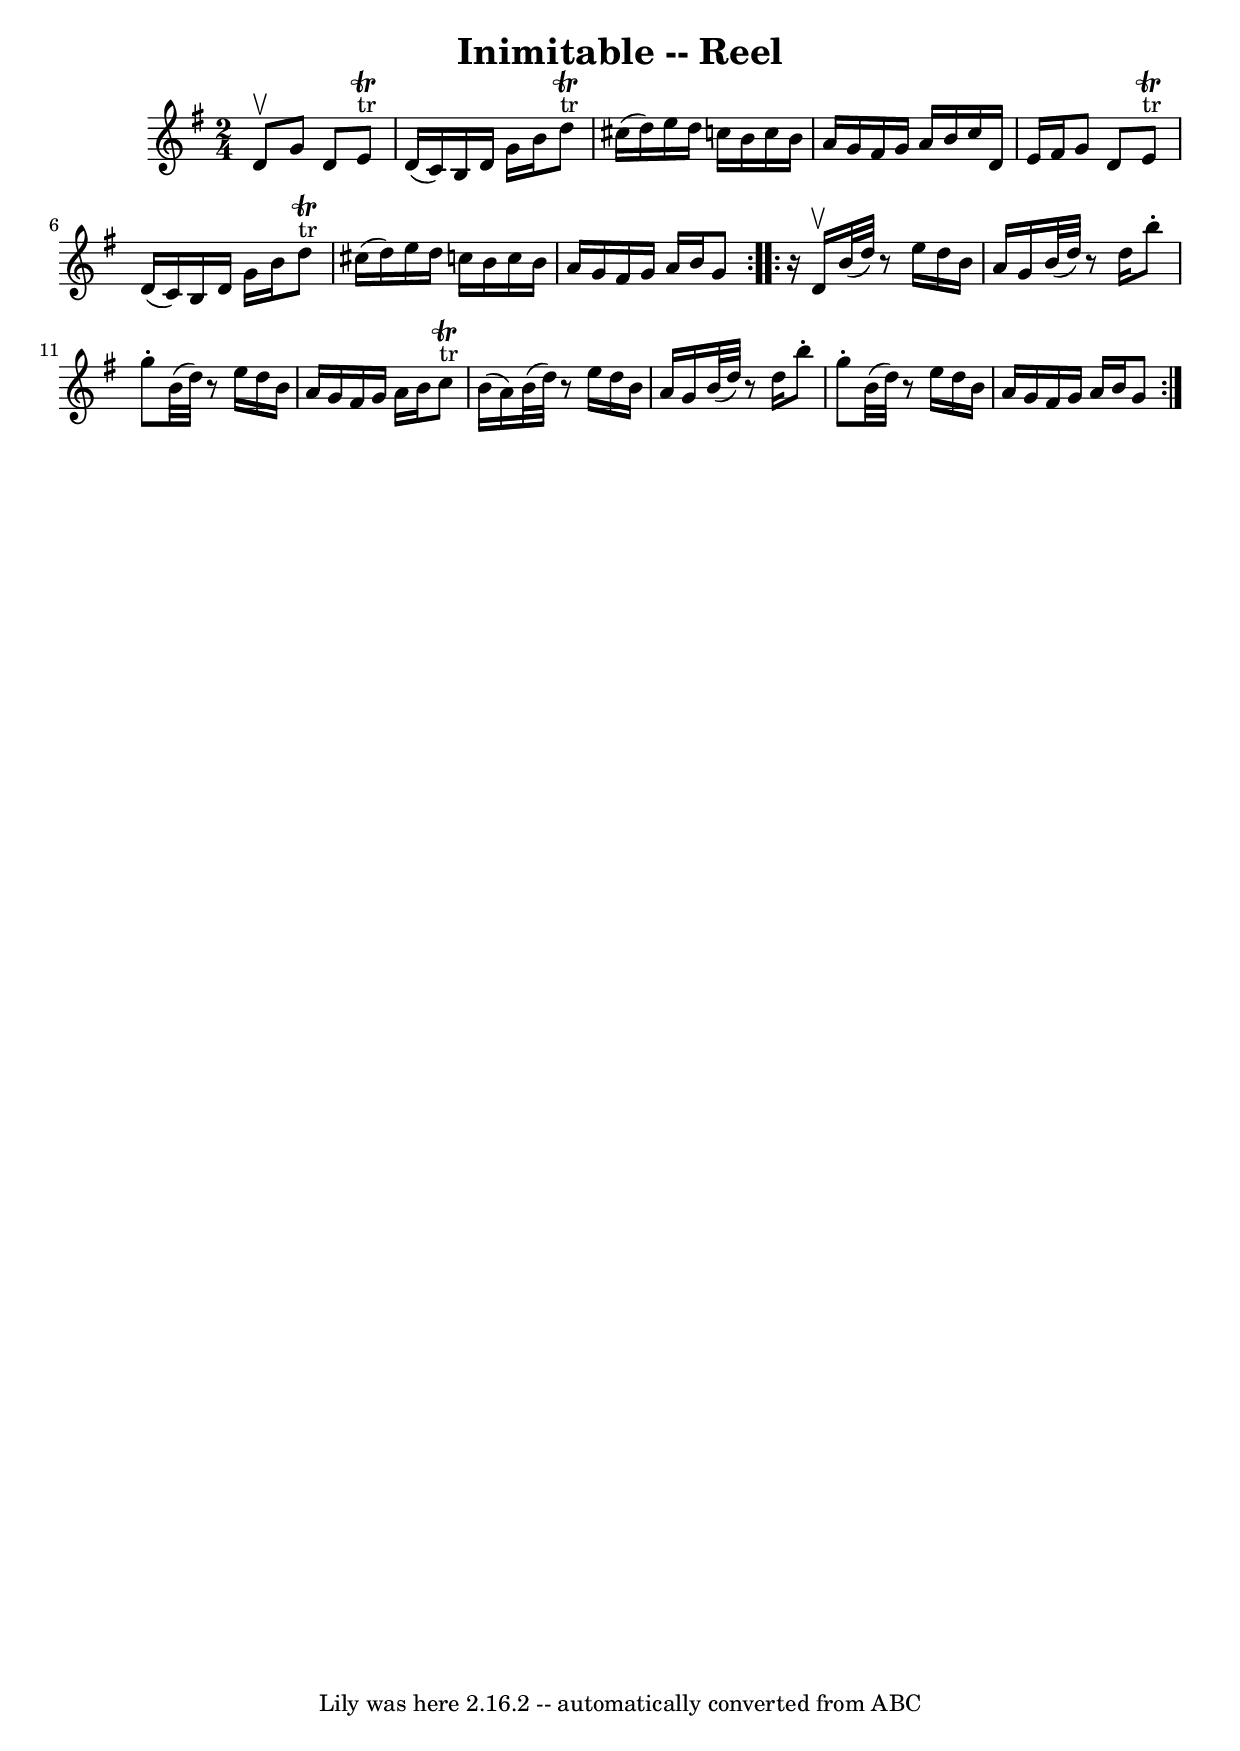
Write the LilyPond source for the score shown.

\version "2.16.2"
\include "Mammoth.ily"
\header {
  %% book = "Ryan's Mammoth Collection"
  crossRefNumber = "1"
  footnotes = "\\\\274"
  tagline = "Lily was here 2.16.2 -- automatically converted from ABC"
  title = "Inimitable -- Reel"

}
voicedefault =  {



  \repeat volta 2 {

    \time 2/4 
    \key g \major
    d'8^\upbow |
    g'8 d'8 e'8^"tr"^\trill d'16 (c'16)   |
    b16 d'16 g'16 b'16      
    d''8^"tr"^\trill cis''16 (d''16)   |
    e''16 d''16 c''!16 
    b'16 c''16 b'16 a'16 g'16    |
    fis'16 g'16 a'16   
    b'16 c''16 d'16 e'16 fis'16    |
    g'8 d'8 e'8^"tr"^\trill d'16 (c'16)   |
    b16 d'16 g'16 b'16      
    d''8^"tr"^\trill cis''16 (d''16)   |
    e''16 d''16 c''!16 
    b'16 c''16 b'16 a'16 g'16    |
    fis'16 g'16 a'16   
    b'16 g'8  
  }     
  \repeat volta 2 {
    r16 d'16^\upbow |
    b'32 (
    d''32)   r8 e''16 d''16 b'16 a'16 g'16    |
    b'32 (
    d''32)   r8 d''16 b''8-. g''8-.   |
    b'32 (d''32)   
    r8 e''16 d''16 b'16 a'16 g'16    |
    fis'16 g'16    
    a'16 b'16 c''8^"tr"^\trill b'16 (a'16)   |
    b'32 (
    d''32)   r8 e''16 d''16 b'16 a'16 g'16    |
    b'32 (
    d''32)   r8 d''16 b''8-. g''8-.   |
    b'32 (d''32)   
    r8 e''16 d''16 b'16 a'16 g'16    |
    fis'16 g'16    
    a'16 b'16 g'8  
  }   

}

\score{
  <<

    \context Staff="default"
    {
      \voicedefault 
      
    }

  >>
  \layout {
    
  }
  \midi {
  }

}
